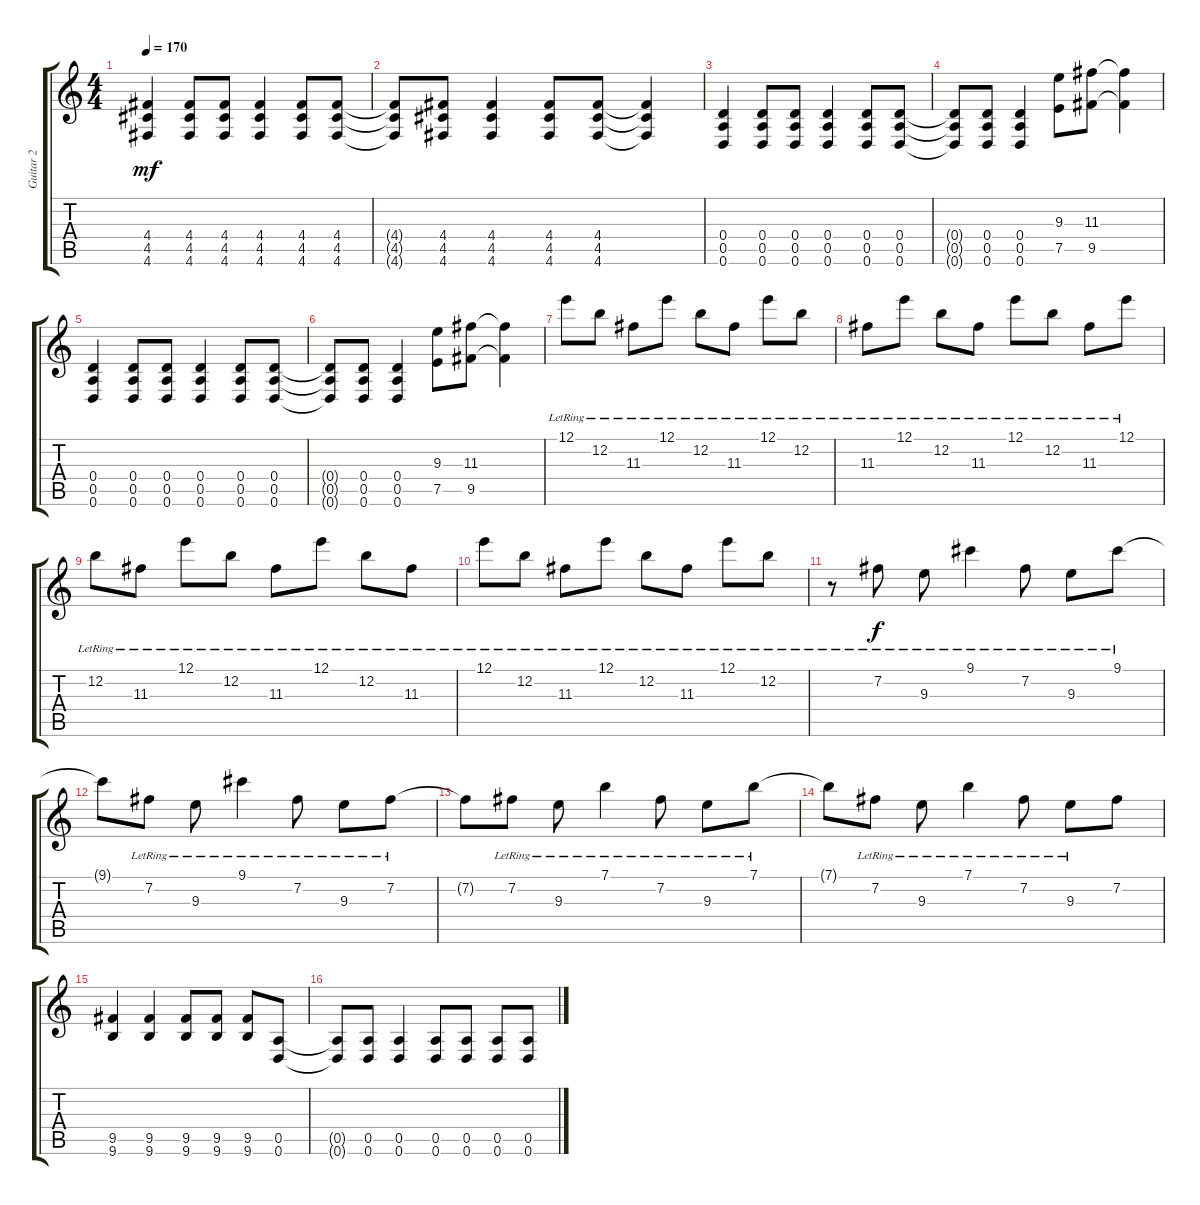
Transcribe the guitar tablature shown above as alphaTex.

\track ("Guitar 2" "Guitar 2") {instrument distortionguitar}
\staff {score tabs}
\tuning (E4 B3 G3 D3 A2 D2) {hide}
\ts (4 4)
\tempo 170
\clef g2
\ks c
(4.4 4.5 4.6).4{dy mf} (4.4 4.5 4.6).8 (4.4 4.5 4.6).8 (4.4 4.5 4.6).4 (4.4 4.5 4.6).8 (4.4 4.5 4.6).8 |
(4.4{t} 4.5{t} 4.6{t}).8 (4.4 4.5 4.6).8 (4.4 4.5 4.6).4 (4.4 4.5 4.6).8 (4.4 4.5 4.6).8 (4.4{t} 4.5{t} 4.6{t}).4 |
(0.4 0.5 0.6).4 (0.4 0.5 0.6).8 (0.4 0.5 0.6).8 (0.4 0.5 0.6).4 (0.4 0.5 0.6).8 (0.4 0.5 0.6).8 |
(0.4{t} 0.5{t} 0.6{t}).8 (0.4 0.5 0.6).8 (0.4 0.5 0.6).4 (9.3 7.5).8 (11.3 9.5).8 (11.3{t} 9.5{t}).4 |
(0.4 0.5 0.6).4 (0.4 0.5 0.6).8 (0.4 0.5 0.6).8 (0.4 0.5 0.6).4 (0.4 0.5 0.6).8 (0.4 0.5 0.6).8 |
(0.4{t} 0.5{t} 0.6{t}).8 (0.4 0.5 0.6).8 (0.4 0.5 0.6).4 (9.3 7.5).8 (11.3 9.5).8 (11.3{t} 9.5{t}).4 |
12.1{lr}.8{instrument electricguitarclean} 12.2{lr}.8 11.3{lr}.8 12.1{lr}.8 12.2{lr}.8 11.3{lr}.8 12.1{lr}.8 12.2{lr}.8 |
11.3{lr}.8 12.1{lr}.8 12.2{lr}.8 11.3{lr}.8 12.1{lr}.8 12.2{lr}.8 11.3{lr}.8 12.1{lr}.8 |
12.2{lr}.8 11.3{lr}.8 12.1{lr}.8 12.2{lr}.8 11.3{lr}.8 12.1{lr}.8 12.2{lr}.8 11.3{lr}.8 |
12.1{lr}.8 12.2{lr}.8 11.3{lr}.8 12.1{lr}.8 12.2{lr}.8 11.3{lr}.8 12.1{lr}.8 12.2{lr}.8 |
r.8 7.2{lr}.8{dy f} 9.3{lr}.8 9.1{lr}.4 7.2{lr}.8 9.3{lr}.8 9.1{lr}.8 |
9.1{t}.8 7.2{lr}.8 9.3{lr}.8 9.1{lr}.4 7.2{lr}.8 9.3{lr}.8 7.2{lr}.8 |
7.2{t}.8 7.2{lr}.8 9.3{lr}.8 7.1{lr}.4 7.2{lr}.8 9.3{lr}.8 7.1{lr}.8 |
7.1{t}.8 7.2{lr}.8 9.3{lr}.8 7.1{lr}.4 7.2{lr}.8 9.3{lr}.8 7.2.8 |
(9.5 9.6).4{volume 15 instrument distortionguitar} (9.5 9.6).4 (9.5 9.6).8 (9.5 9.6).8 (9.5 9.6).8 (0.5 0.6).8 |
(0.5{t} 0.6{t}).8 (0.5 0.6).8 (0.5 0.6).4 (0.5 0.6).8 (0.5 0.6).8 (0.5 0.6).8 (0.5 0.6).8
